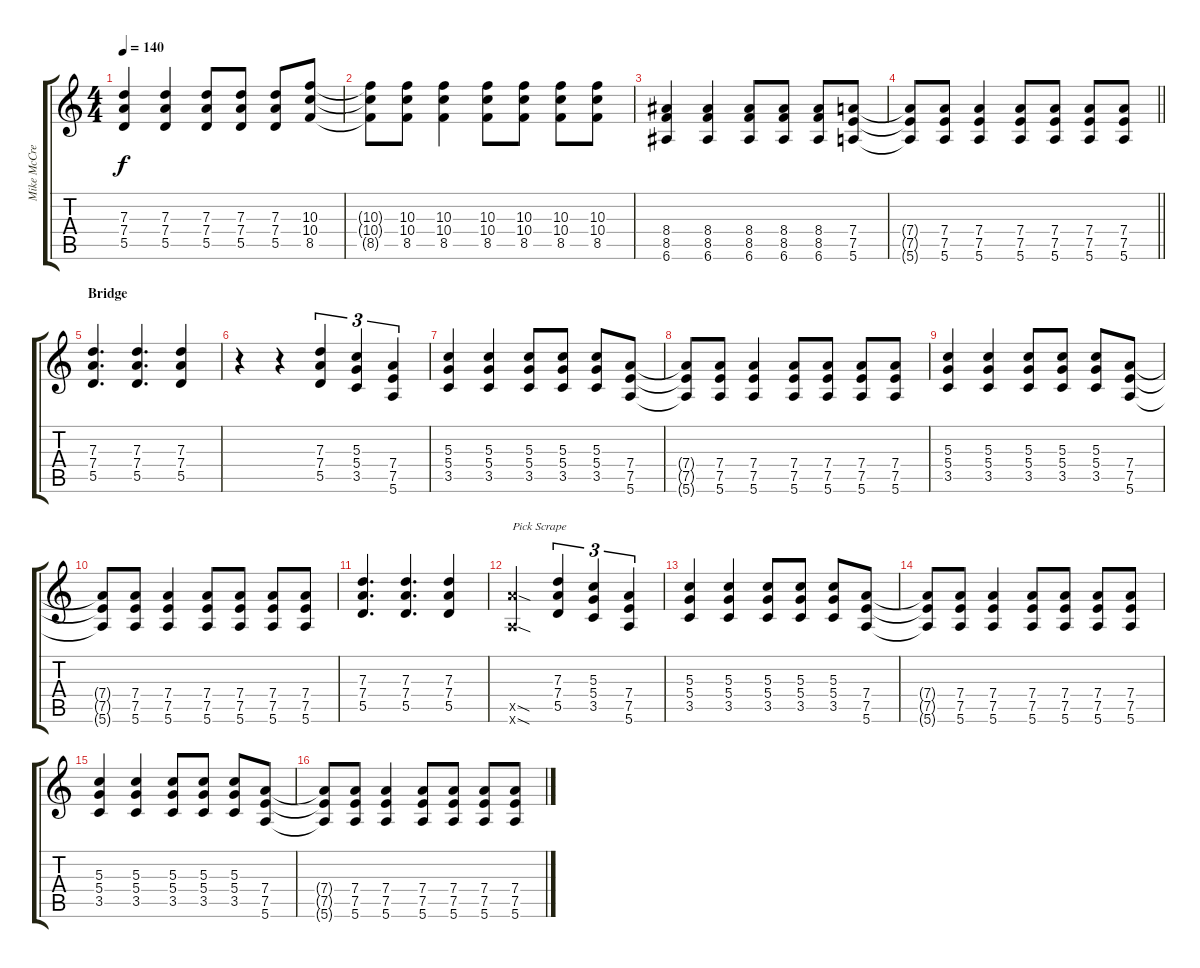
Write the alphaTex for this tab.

\track ("Mike McCready" "Mike McCre") {instrument distortionguitar}
\staff {score tabs}
\tuning (E4 B3 G3 D3 A2 E2) {hide}
\ts (4 4)
\tempo 140
\clef g2
\ks c
(7.3 7.4 5.5).4{dy f} (7.3 7.4 5.5).4 (7.3 7.4 5.5).8 (7.3 7.4 5.5).8 (7.3 7.4 5.5).8 (10.3 10.4 8.5).8 |
(10.3{t} 10.4{t} 8.5{t}).8 (10.3 10.4 8.5).8 (10.3 10.4 8.5).4 (10.3 10.4 8.5).8 (10.3 10.4 8.5).8 (10.3 10.4 8.5).8 (10.3 10.4 8.5).8 |
(8.4 8.5 6.6).4 (8.4 8.5 6.6).4 (8.4 8.5 6.6).8 (8.4 8.5 6.6).8 (8.4 8.5 6.6).8 (7.4 7.5 5.6).8 |
\barLineRight lightlight
(7.4{t} 7.5{t} 5.6{t}).8 (7.4 7.5 5.6).8 (7.4 7.5 5.6).4 (7.4 7.5 5.6).8 (7.4 7.5 5.6).8 (7.4 7.5 5.6).8 (7.4 7.5 5.6).8 |
\section ("" "Bridge")
(7.3 7.4 5.5).4{d} (7.3 7.4 5.5).4{d} (7.3 7.4 5.5).4 |
r.4 r.4 (7.3 7.4 5.5).4{tu (3 2)} (5.3 5.4 3.5).4{tu (3 2)} (7.4 7.5 5.6).4{tu (3 2)} |
(5.3 5.4 3.5).4 (5.3 5.4 3.5).4 (5.3 5.4 3.5).8 (5.3 5.4 3.5).8 (5.3 5.4 3.5).8 (7.4 7.5 5.6).8 |
(7.4{t} 7.5{t} 5.6{t}).8 (7.4 7.5 5.6).8 (7.4 7.5 5.6).4 (7.4 7.5 5.6).8 (7.4 7.5 5.6).8 (7.4 7.5 5.6).8 (7.4 7.5 5.6).8 |
(5.3 5.4 3.5).4 (5.3 5.4 3.5).4 (5.3 5.4 3.5).8 (5.3 5.4 3.5).8 (5.3 5.4 3.5).8 (7.4 7.5 5.6).8 |
(7.4{t} 7.5{t} 5.6{t}).8 (7.4 7.5 5.6).8 (7.4 7.5 5.6).4 (7.4 7.5 5.6).8 (7.4 7.5 5.6).8 (7.4 7.5 5.6).8 (7.4 7.5 5.6).8 |
(7.3 7.4 5.5).4{d} (7.3 7.4 5.5).4{d} (7.3 7.4 5.5).4 |
(12.5{sod x} 5.6{sod x}).2{txt "Pick Scrape"} (7.3 7.4 5.5).4{tu (3 2)} (5.3 5.4 3.5).4{tu (3 2)} (7.4 7.5 5.6).4{tu (3 2)} |
(5.3 5.4 3.5).4 (5.3 5.4 3.5).4 (5.3 5.4 3.5).8 (5.3 5.4 3.5).8 (5.3 5.4 3.5).8 (7.4 7.5 5.6).8 |
(7.4{t} 7.5{t} 5.6{t}).8 (7.4 7.5 5.6).8 (7.4 7.5 5.6).4 (7.4 7.5 5.6).8 (7.4 7.5 5.6).8 (7.4 7.5 5.6).8 (7.4 7.5 5.6).8 |
(5.3 5.4 3.5).4 (5.3 5.4 3.5).4 (5.3 5.4 3.5).8 (5.3 5.4 3.5).8 (5.3 5.4 3.5).8 (7.4 7.5 5.6).8 |
(7.4{t} 7.5{t} 5.6{t}).8 (7.4 7.5 5.6).8 (7.4 7.5 5.6).4 (7.4 7.5 5.6).8 (7.4 7.5 5.6).8 (7.4 7.5 5.6).8 (7.4 7.5 5.6).8
